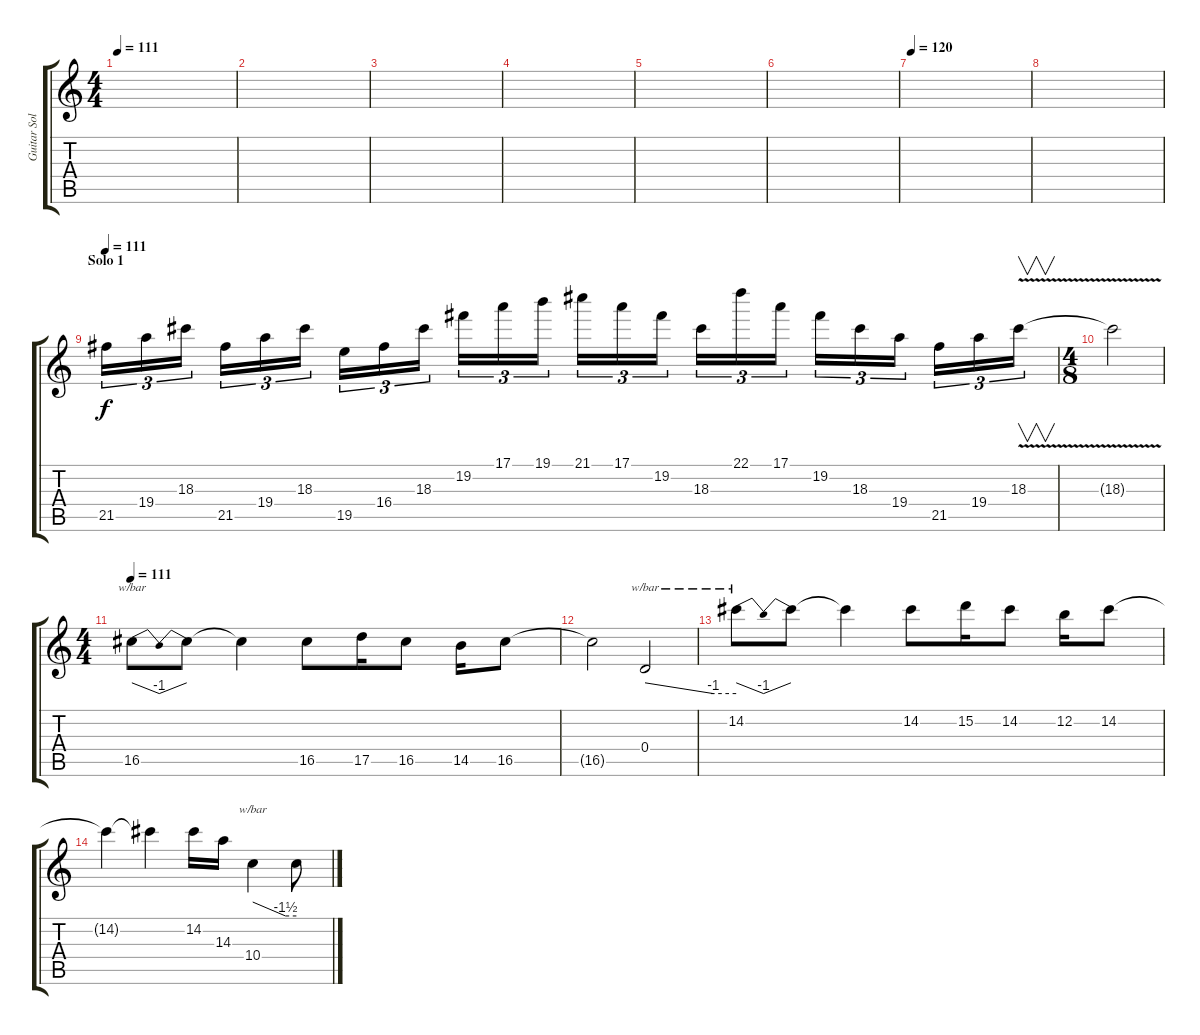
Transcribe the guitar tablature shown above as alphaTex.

\track ("Guitar Solo" "Guitar Sol") {instrument distortionguitar}
\staff {score tabs}
\tuning (E4 B3 G3 D3 A2 E2) {hide}
\ts (4 4)
\tempo 111
\clef g2
\ks c
|
|
|
|
|
|
\tempo 125
\tempo 120
|
|
\section ("" "Solo 1")
\tempo 111
21.5.16{tu (3 2)} 19.4.16{tu (3 2)} 18.3.16{tu (3 2)} 21.5.16{tu (3 2)} 19.4.16{tu (3 2)} 18.3.16{tu (3 2)} 19.5.16{tu (3 2)} 16.4.16{tu (3 2)} 18.3.16{tu (3 2)} 19.2.16{tu (3 2)} 17.1.16{tu (3 2)} 19.1.16{tu (3 2)} 21.1.16{tu (3 2)} 17.1.16{tu (3 2)} 19.2.16{tu (3 2)} 18.3.16{tu (3 2)} 22.1.16{tu (3 2)} 17.1.16{tu (3 2)} 19.2.16{tu (3 2)} 18.3.16{tu (3 2)} 19.4.16{tu (3 2)} 21.5.16{tu (3 2)} 19.4.16{tu (3 2)} 18.3{v}.16{v tu (3 2)} |
\ts (4 8)
18.3{t}.2 |
\ts (4 4)
\tempo 111
16.5.8{tbe (dip default 0 0 30 -4 60 0)} 16.5{t}.8 16.5{t}.4 16.5.8 17.5.16 16.5.8 14.5.16 16.5.8 |
16.5{t}.2 0.4.2{tbe (custom default 0 0 45 -4 60 -4)} |
14.2.8{tbe (dip default 0 0 30 -4 60 0)} 14.2{t}.8 14.2{t}.4 14.2.8 15.2.16 14.2.8 12.2.16 14.2.8 |
14.2{t}.4 14.2{t}.4 14.2.16 14.3.16 10.4.4{tbe (custom default 0 0 45 -6 60 -6)} 10.4{t}.8
